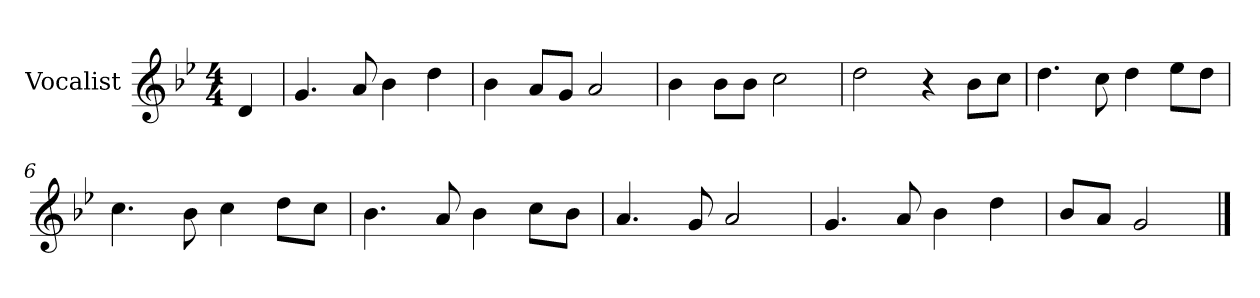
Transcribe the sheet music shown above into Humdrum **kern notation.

**kern
*part1
*staff1
*I"Vocalist
*k[b-e-]
*g:
*M4/4
=
4d
=1
4.g
8a
4b-
4dd
=2
4b-
8aL
8gJ
2a
=3
4b-
8b-L
8b-J
2cc
=4
2dd
4r
8b-L
8ccJ
=5
4.dd
8cc
4dd
8ee-L
8ddJ
=6
4.cc
8b-
4cc
8ddL
8ccJ
=7
4.b-
8a
4b-
8ccL
8b-J
=8
4.a
8g
2a
=9
4.g
8a
4b-
4dd
=10
8b-L
8aJ
2g
==
*-
